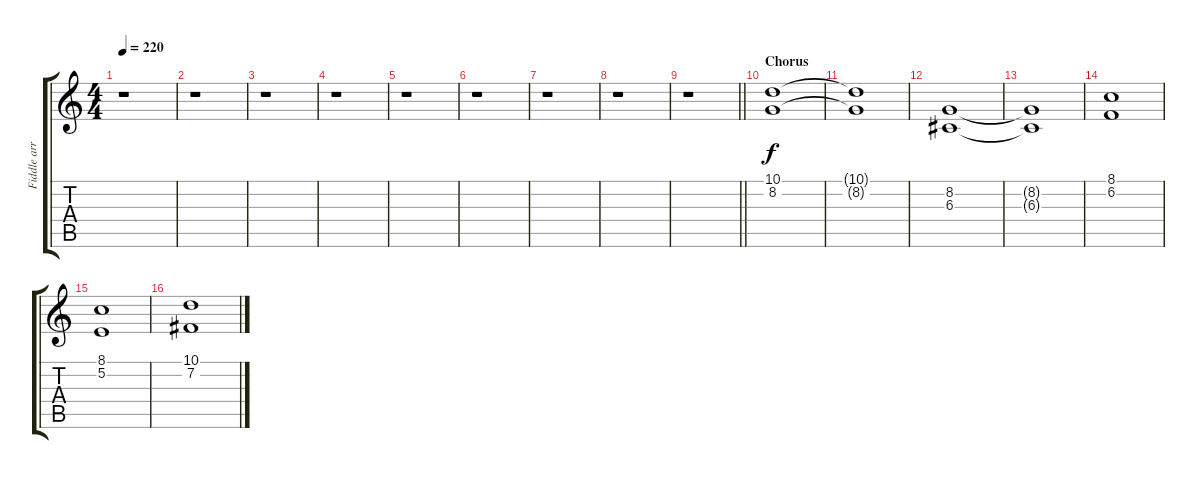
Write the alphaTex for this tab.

\track ("Fiddle arr for gtr." "Fiddle arr") {instrument fiddle}
\staff {score tabs}
\tuning (E4 B3 G3 D3 A2 E2) {hide}
\ts (4 4)
\tempo 220
\clef g2
\ks c
r.1{dy f} |
r.1 |
r.1 |
r.1 |
r.1 |
r.1 |
r.1 |
r.1 |
\barLineRight lightlight
r.1 |
\section ("" "Chorus")
(10.1 8.2).1 |
(10.1{t} 8.2{t}).1 |
(8.2 6.3).1 |
(8.2{t} 6.3{t}).1 |
(8.1 6.2).1 |
(8.1 5.2).1 |
(10.1 7.2).1
